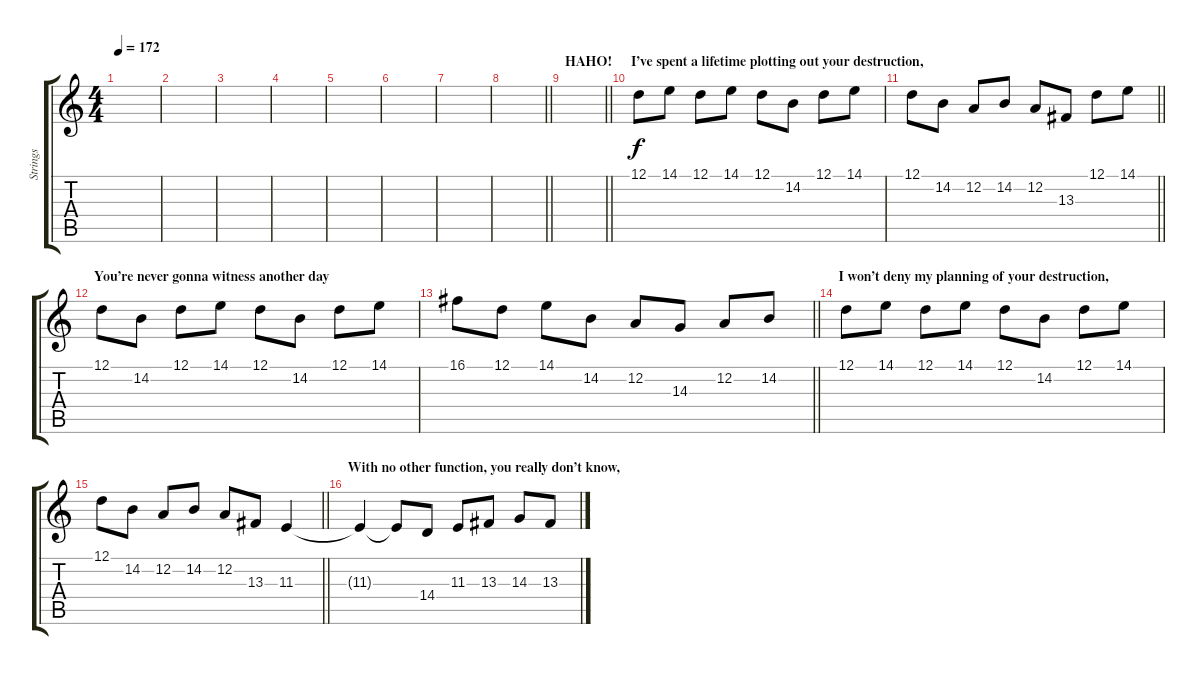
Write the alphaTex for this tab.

\track ("Strings" "Strings") {instrument synthstrings1}
\staff {score tabs}
\tuning (D4 A3 F3 C3 G2 C2) {hide}
\ts (4 4)
\tempo 172
\clef g2
\ks c
|
|
|
|
|
|
|
\barLineRight lightlight
|
\section ("" "HAHO!")
\barLineRight lightlight
|
\section ("" "I’ve spent a lifetime plotting out your destruction,")
12.1.8 14.1.8 12.1.8 14.1.8 12.1.8 14.2.8 12.1.8 14.1.8 |
\barLineRight lightlight
12.1.8 14.2.8 12.2.8 14.2.8 12.2.8 13.3.8 12.1.8 14.1.8 |
\section ("" "You’re never gonna witness another day")
12.1.8 14.2.8 12.1.8 14.1.8 12.1.8 14.2.8 12.1.8 14.1.8 |
\barLineRight lightlight
16.1.8 12.1.8 14.1.8 14.2.8 12.2.8 14.3.8 12.2.8 14.2.8 |
\section ("" "I won’t deny my planning of your destruction,")
12.1.8 14.1.8 12.1.8 14.1.8 12.1.8 14.2.8 12.1.8 14.1.8 |
\barLineRight lightlight
12.1.8 14.2.8 12.2.8 14.2.8 12.2.8 13.3.8 11.3.4 |
\section ("" "With no other function, you really don’t know,")
11.3{t}.4 11.3{t}.8 14.4.8 11.3.8 13.3.8 14.3.8 13.3.8
